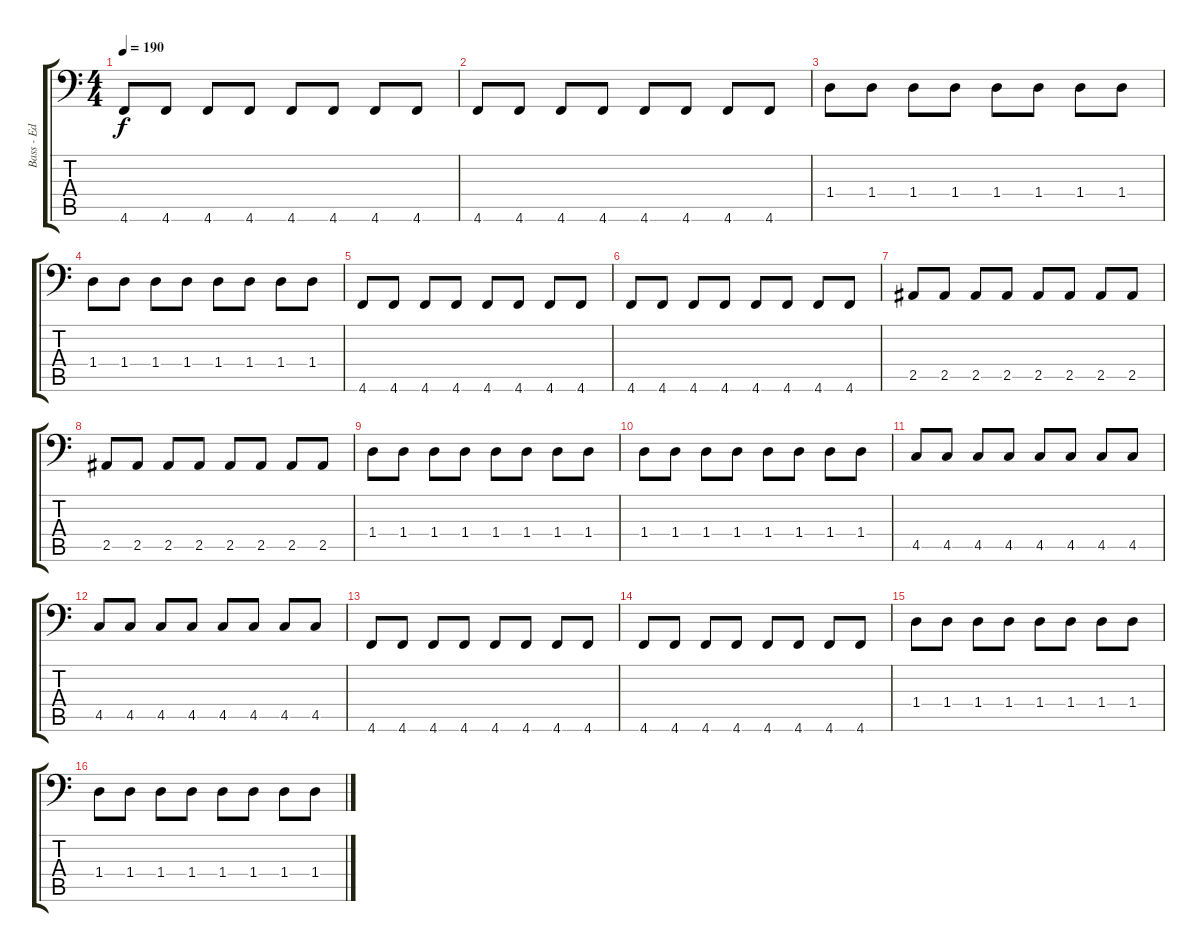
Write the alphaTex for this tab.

\track ("Bass - Ed" "Bass - Ed") {instrument electricbasspick}
\staff {score tabs}
\tuning (Eb4 Bb3 Gb2 Db2 Ab1 Db1) {hide}
\ts (4 4)
\tempo 190
\clef f4
\ks c
4.6.8{dy f} 4.6.8 4.6.8 4.6.8 4.6.8 4.6.8 4.6.8 4.6.8 |
4.6.8 4.6.8 4.6.8 4.6.8 4.6.8 4.6.8 4.6.8 4.6.8 |
1.4.8 1.4.8 1.4.8 1.4.8 1.4.8 1.4.8 1.4.8 1.4.8 |
1.4.8 1.4.8 1.4.8 1.4.8 1.4.8 1.4.8 1.4.8 1.4.8 |
4.6.8 4.6.8 4.6.8 4.6.8 4.6.8 4.6.8 4.6.8 4.6.8 |
4.6.8 4.6.8 4.6.8 4.6.8 4.6.8 4.6.8 4.6.8 4.6.8 |
2.5.8 2.5.8 2.5.8 2.5.8 2.5.8 2.5.8 2.5.8 2.5.8 |
2.5.8 2.5.8 2.5.8 2.5.8 2.5.8 2.5.8 2.5.8 2.5.8 |
1.4.8 1.4.8 1.4.8 1.4.8 1.4.8 1.4.8 1.4.8 1.4.8 |
1.4.8 1.4.8 1.4.8 1.4.8 1.4.8 1.4.8 1.4.8 1.4.8 |
4.5.8 4.5.8 4.5.8 4.5.8 4.5.8 4.5.8 4.5.8 4.5.8 |
4.5.8 4.5.8 4.5.8 4.5.8 4.5.8 4.5.8 4.5.8 4.5.8 |
4.6.8 4.6.8 4.6.8 4.6.8 4.6.8 4.6.8 4.6.8 4.6.8 |
4.6.8 4.6.8 4.6.8 4.6.8 4.6.8 4.6.8 4.6.8 4.6.8 |
1.4.8 1.4.8 1.4.8 1.4.8 1.4.8 1.4.8 1.4.8 1.4.8 |
1.4.8 1.4.8 1.4.8 1.4.8 1.4.8 1.4.8 1.4.8 1.4.8
